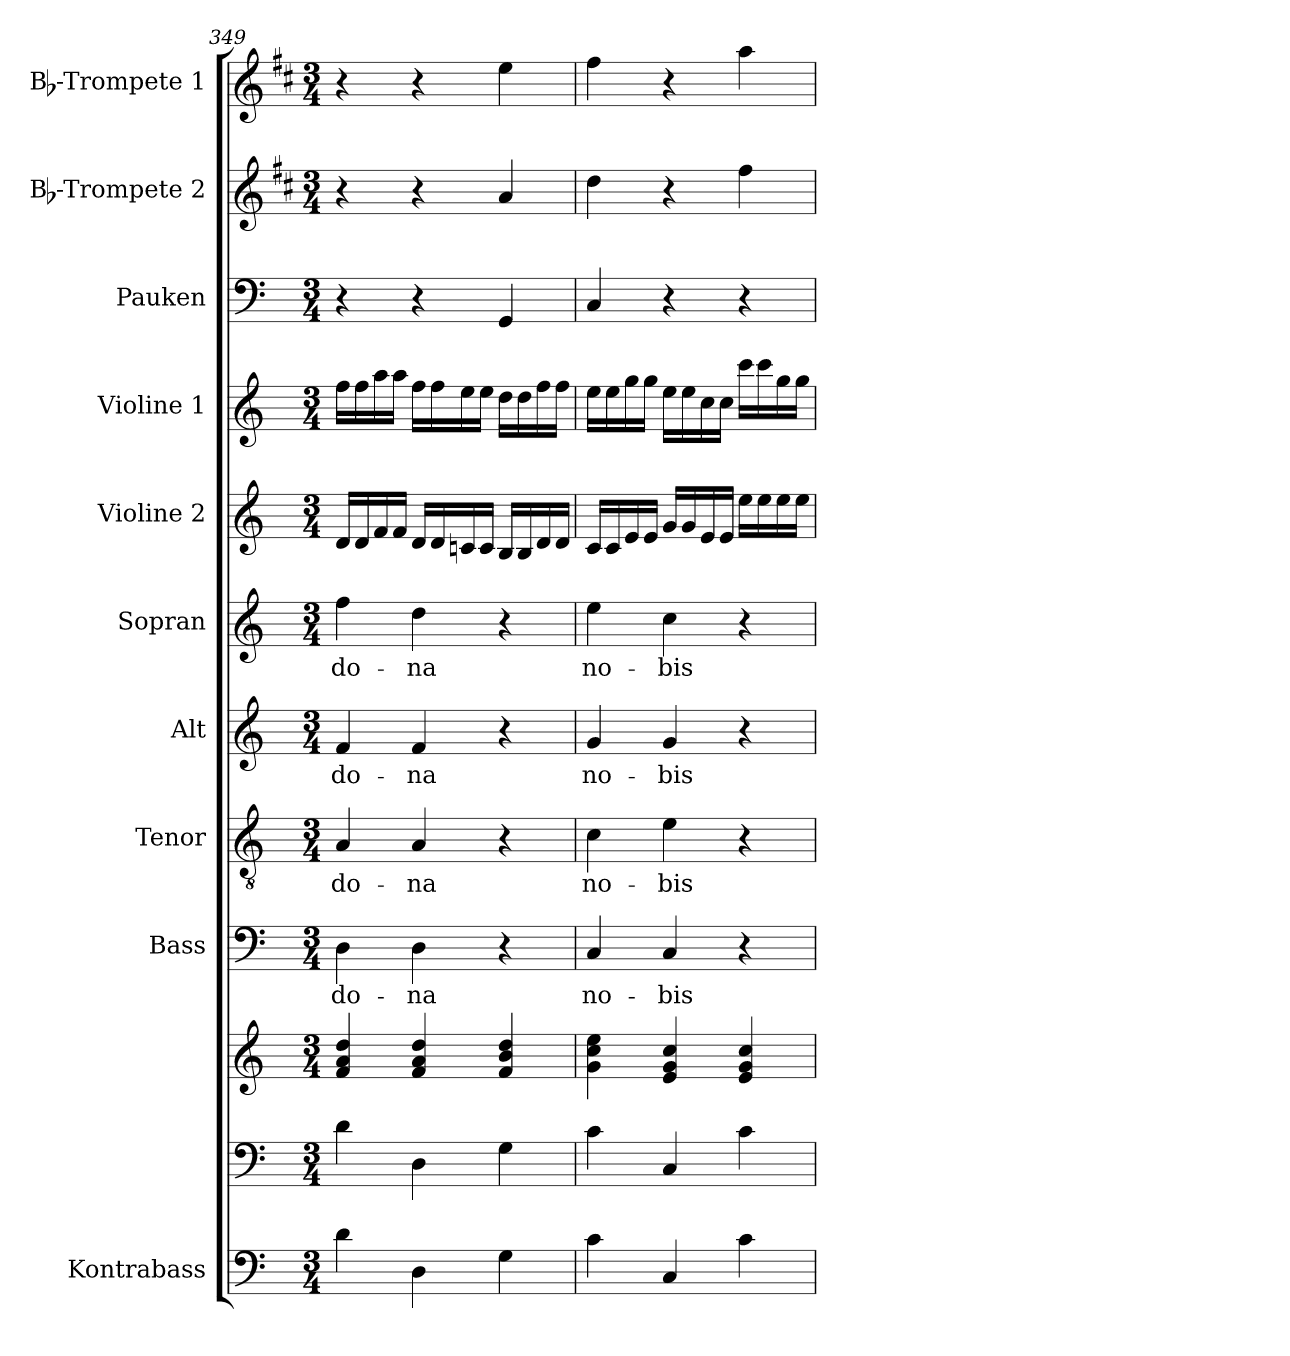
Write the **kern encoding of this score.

**kern	**kern	**kern	**kern	**text	**kern	**text	**kern	**text	**kern	**text	**kern	**kern	**kern	**kern	**kern
*part11	*part10	*part10	*part9	*part9	*part8	*part8	*part7	*part7	*part6	*part6	*part5	*part4	*part3	*part2	*part1
*staff12	*staff11	*staff10	*staff9	*staff9	*staff8	*staff8	*staff7	*staff7	*staff6	*staff6	*staff5	*staff4	*staff3	*staff2	*staff1
*I"Kontrabass	*	*	*I"Bass	*	*I"Tenor	*	*I"Alt	*	*I"Sopran	*	*I"Violine 2	*I"Violine 1	*I"Pauken	*I"Bb-Trompete 2	*I"Bb-Trompete 1
*I'Kb.	*	*	*I'B.	*	*I'T.	*	*I'A.	*	*I'S.	*	*I'Vl. 2	*I'Vl. 1	*I'Pk.	*I'Bb Trp. 2	*I'Bb Trp. 1
*clefF4	*clefF4	*clefG2	*clefF4	*	*clefGv2	*	*clefG2	*	*clefG2	*	*clefG2	*clefG2	*clefF4	*clefG2	*clefG2
*ITrd7c12	*	*	*	*	*	*	*	*	*	*	*	*	*	*ITrd1c2	*ITrd1c2
*k[]	*k[]	*k[]	*k[]	*	*k[]	*	*k[]	*	*k[]	*	*k[]	*k[]	*k[]	*k[]	*k[]
*C:	*C:	*C:	*C:	*	*C:	*	*C:	*	*C:	*	*C:	*C:	*C:	*C:	*C:
*M3/4	*M3/4	*M3/4	*M3/4	*	*M3/4	*	*M3/4	*	*M3/4	*	*M3/4	*M3/4	*M3/4	*M3/4	*M3/4
=349	=349	=349	=349	=349	=349	=349	=349	=349	=349	=349	=349	=349	=349	=349	=349
!	!	!	!	!LO:LY:b	!	!LO:LY:b	!	!LO:LY:b	!	!LO:LY:b	!	!	!	!	!
4D\	4d\	4f/ 4a/ 4dd/	4D\	do-	4A/	do-	4f/	do-	4ff\	do-	16d/LL	16ff\LL	4r	4r	4r
.	.	.	.	.	.	.	.	.	.	.	16d/	16ff\	.	.	.
.	.	.	.	.	.	.	.	.	.	.	16f/	16aa\	.	.	.
.	.	.	.	.	.	.	.	.	.	.	16f/JJ	16aa\JJ	.	.	.
!	!	!	!	!LO:LY:b	!	!LO:LY:b	!	!LO:LY:b	!	!LO:LY:b	!	!	!	!	!
4DD\	4D\	4f/ 4a/ 4dd/	4D\	-na	4A/	-na	4f/	-na	4dd\	-na	16d/LL	16ff\LL	4r	4r	4r
.	.	.	.	.	.	.	.	.	.	.	16d/	16ff\	.	.	.
.	.	.	.	.	.	.	.	.	.	.	16cn/	16ee\	.	.	.
.	.	.	.	.	.	.	.	.	.	.	16c/JJ	16ee\JJ	.	.	.
4GG\	4G\	4f/ 4b/ 4dd/	4r	.	4r	.	4r	.	4r	.	16B/LL	16dd\LL	4GG/	4g/	4dd\
.	.	.	.	.	.	.	.	.	.	.	16B/	16dd\	.	.	.
.	.	.	.	.	.	.	.	.	.	.	16d/	16ff\	.	.	.
.	.	.	.	.	.	.	.	.	.	.	16d/JJ	16ff\JJ	.	.	.
=350	=350	=350	=350	=350	=350	=350	=350	=350	=350	=350	=350	=350	=350	=350	=350
!	!	!	!	!LO:LY:b	!	!LO:LY:b	!	!LO:LY:b	!	!LO:LY:b	!	!	!	!	!
4C\	4c\	4g\ 4cc\ 4ee\	4C/	no-	4c\	no-	4g/	no-	4ee\	no-	16c/LL	16ee\LL	4C/	4cc\	4ee\
.	.	.	.	.	.	.	.	.	.	.	16c/	16ee\	.	.	.
.	.	.	.	.	.	.	.	.	.	.	16e/	16gg\	.	.	.
.	.	.	.	.	.	.	.	.	.	.	16e/JJ	16gg\JJ	.	.	.
!	!	!	!	!LO:LY:b	!	!LO:LY:b	!	!LO:LY:b	!	!LO:LY:b	!	!	!	!	!
4CC/	4C/	4e/ 4g/ 4cc/	4C/	-bis	4e\	-bis	4g/	-bis	4cc\	-bis	16g/LL	16ee\LL	4r	4r	4r
.	.	.	.	.	.	.	.	.	.	.	16g/	16ee\	.	.	.
.	.	.	.	.	.	.	.	.	.	.	16e/	16cc\	.	.	.
.	.	.	.	.	.	.	.	.	.	.	16e/JJ	16cc\JJ	.	.	.
4C\	4c\	4e/ 4g/ 4cc/	4r	.	4r	.	4r	.	4r	.	16ee\LL	16ccc\LL	4r	4ee\	4gg\
.	.	.	.	.	.	.	.	.	.	.	16ee\	16ccc\	.	.	.
.	.	.	.	.	.	.	.	.	.	.	16ee\	16gg\	.	.	.
.	.	.	.	.	.	.	.	.	.	.	16ee\JJ	16gg\JJ	.	.	.
=	=	=	=	=	=	=	=	=	=	=	=	=	=	=	=
*-	*-	*-	*-	*-	*-	*-	*-	*-	*-	*-	*-	*-	*-	*-	*-
